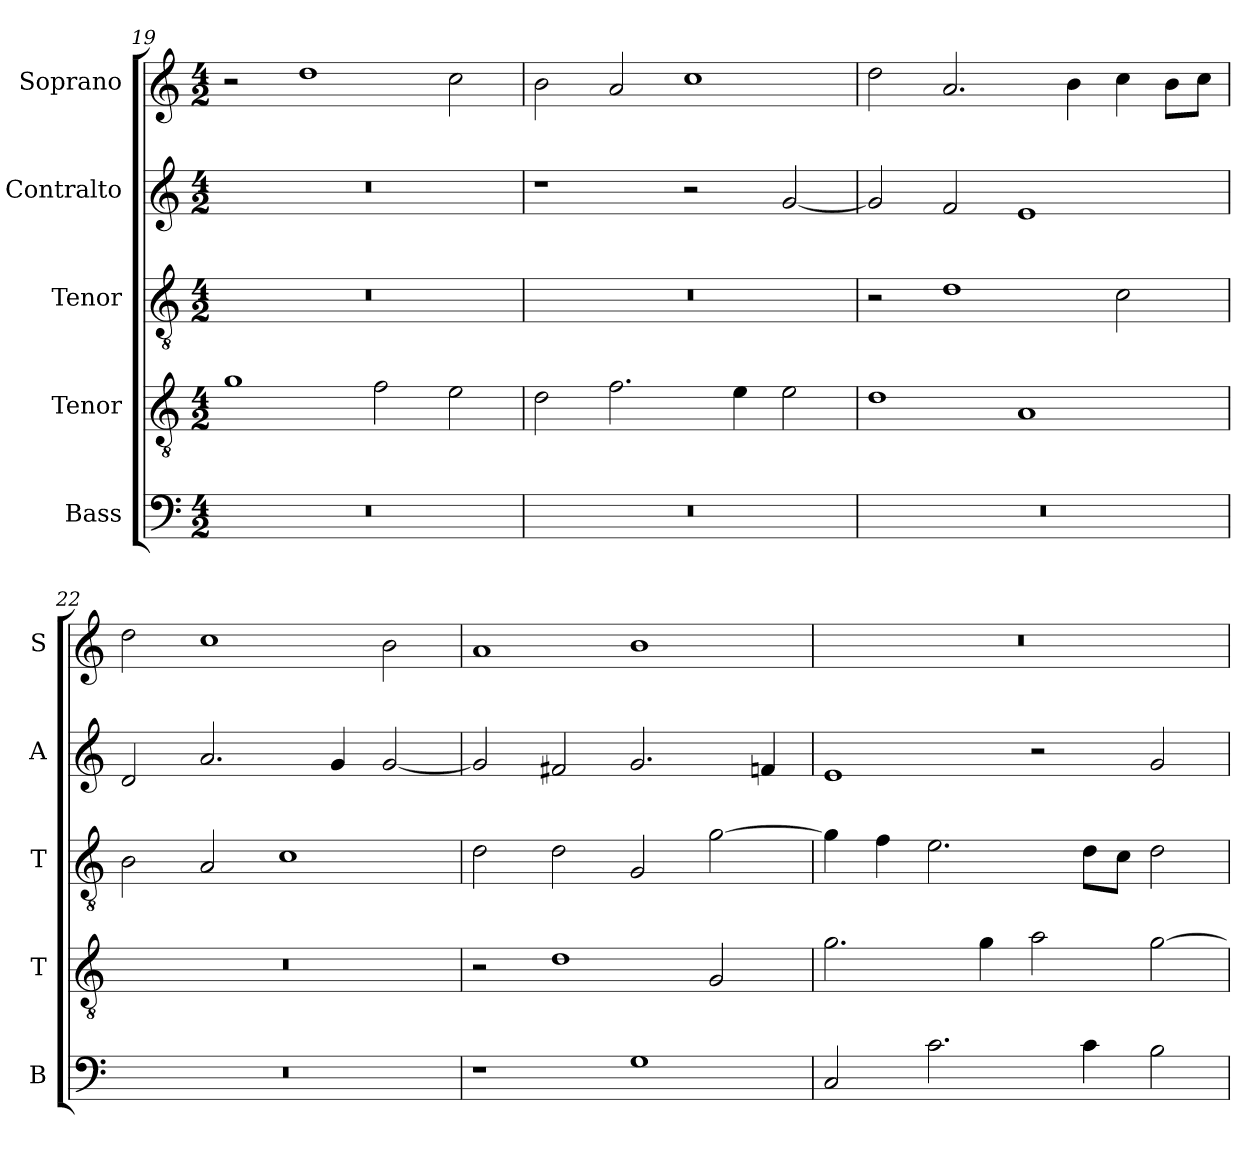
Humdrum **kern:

**kern	**kern	**kern	**kern	**kern
*part5	*part4	*part3	*part2	*part1
*staff5	*staff4	*staff3	*staff2	*staff1
*I"Bass	*I"Tenor	*I"Tenor	*I"Contralto	*I"Soprano
*I'B	*I'T	*I'T	*I'A	*I'S
*clefF4	*clefGv2	*clefGv2	*clefG2	*clefG2
*k[]	*k[]	*k[]	*k[]	*k[]
*G:mix	*G:mix	*G:mix	*G:mix	*G:mix
*M4/2	*M4/2	*M4/2	*M4/2	*M4/2
=19	=19	=19	=19	=19
0r	1g	0r	0r	2r
.	.	.	.	1dd
.	2f	.	.	.
.	2e	.	.	2cc
=20	=20	=20	=20	=20
0r	2d	0r	1r	2b
.	2.f	.	.	2a
.	.	.	2r	1cc
.	4e	.	.	.
.	2e	.	[2g	.
=21	=21	=21	=21	=21
0r	1d	2r	2g]	2dd
.	.	1d	2f	2.a
.	1A	.	1e	.
.	.	.	.	4b
.	.	2c	.	4cc
.	.	.	.	8b\L
.	.	.	.	8cc\J
=22	=22	=22	=22	=22
0r	0r	2B	2d	2dd
.	.	2A	2.a	1cc
.	.	1c	.	.
.	.	.	4g	.
.	.	.	[2g	2b
=23	=23	=23	=23	=23
1r	2r	2d	2g]	1a
.	1d	2d	2f#X	.
1G	.	2G	2.g	1b
.	2G	[2g	.	.
.	.	.	4fn	.
=24	=24	=24	=24	=24
2C	2.g	4g]	1e	0r
.	.	4f	.	.
2.c	.	2.e	.	.
.	4g	.	.	.
.	2a	.	2r	.
4c	.	8d\L	.	.
.	.	8c\J	.	.
2B	[2g	2d	2g	.
=	=	=	=	=
*-	*-	*-	*-	*-
